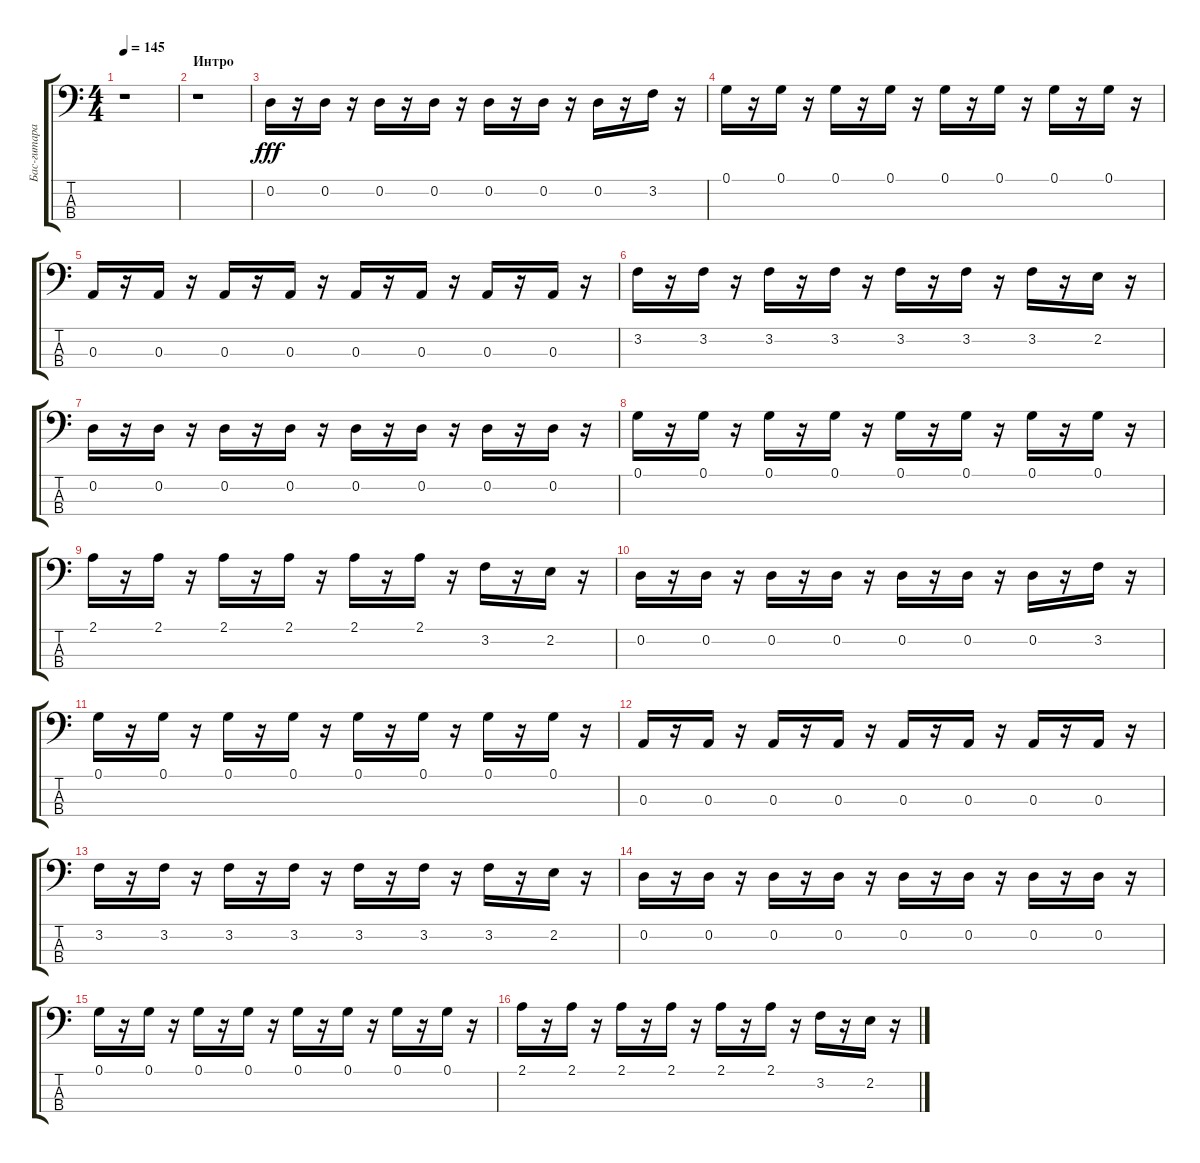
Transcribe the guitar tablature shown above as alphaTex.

\track ("Бас-гитара" "Бас-гитара") {instrument electricbasspick}
\staff {score tabs}
\tuning (G2 D2 A1 E1) {hide}
\ts (4 4)
\tempo 145
\clef f4
\ks c
r.1{dy fff instrument electricbasspick} |
\section ("" "Интро")
r.1 |
0.2.16 r.16 0.2.16 r.16 0.2.16 r.16 0.2.16 r.16 0.2.16 r.16 0.2.16 r.16 0.2.16 r.16 3.2.16 r.16 |
0.1.16 r.16 0.1.16 r.16 0.1.16 r.16 0.1.16 r.16 0.1.16 r.16 0.1.16 r.16 0.1.16 r.16 0.1.16 r.16 |
0.3.16 r.16 0.3.16 r.16 0.3.16 r.16 0.3.16 r.16 0.3.16 r.16 0.3.16 r.16 0.3.16 r.16 0.3.16 r.16 |
3.2.16 r.16 3.2.16 r.16 3.2.16 r.16 3.2.16 r.16 3.2.16 r.16 3.2.16 r.16 3.2.16 r.16 2.2.16 r.16 |
0.2.16 r.16 0.2.16 r.16 0.2.16 r.16 0.2.16 r.16 0.2.16 r.16 0.2.16 r.16 0.2.16 r.16 0.2.16 r.16 |
0.1.16 r.16 0.1.16 r.16 0.1.16 r.16 0.1.16 r.16 0.1.16 r.16 0.1.16 r.16 0.1.16 r.16 0.1.16 r.16 |
2.1.16 r.16 2.1.16 r.16 2.1.16 r.16 2.1.16 r.16 2.1.16 r.16 2.1.16 r.16 3.2.16 r.16 2.2.16 r.16 |
0.2.16 r.16 0.2.16 r.16 0.2.16 r.16 0.2.16 r.16 0.2.16 r.16 0.2.16 r.16 0.2.16 r.16 3.2.16 r.16 |
0.1.16 r.16 0.1.16 r.16 0.1.16 r.16 0.1.16 r.16 0.1.16 r.16 0.1.16 r.16 0.1.16 r.16 0.1.16 r.16 |
0.3.16 r.16 0.3.16 r.16 0.3.16 r.16 0.3.16 r.16 0.3.16 r.16 0.3.16 r.16 0.3.16 r.16 0.3.16 r.16 |
3.2.16 r.16 3.2.16 r.16 3.2.16 r.16 3.2.16 r.16 3.2.16 r.16 3.2.16 r.16 3.2.16 r.16 2.2.16 r.16 |
0.2.16 r.16 0.2.16 r.16 0.2.16 r.16 0.2.16 r.16 0.2.16 r.16 0.2.16 r.16 0.2.16 r.16 0.2.16 r.16 |
0.1.16 r.16 0.1.16 r.16 0.1.16 r.16 0.1.16 r.16 0.1.16 r.16 0.1.16 r.16 0.1.16 r.16 0.1.16 r.16 |
2.1.16 r.16 2.1.16 r.16 2.1.16 r.16 2.1.16 r.16 2.1.16 r.16 2.1.16 r.16 3.2.16 r.16 2.2.16 r.16
